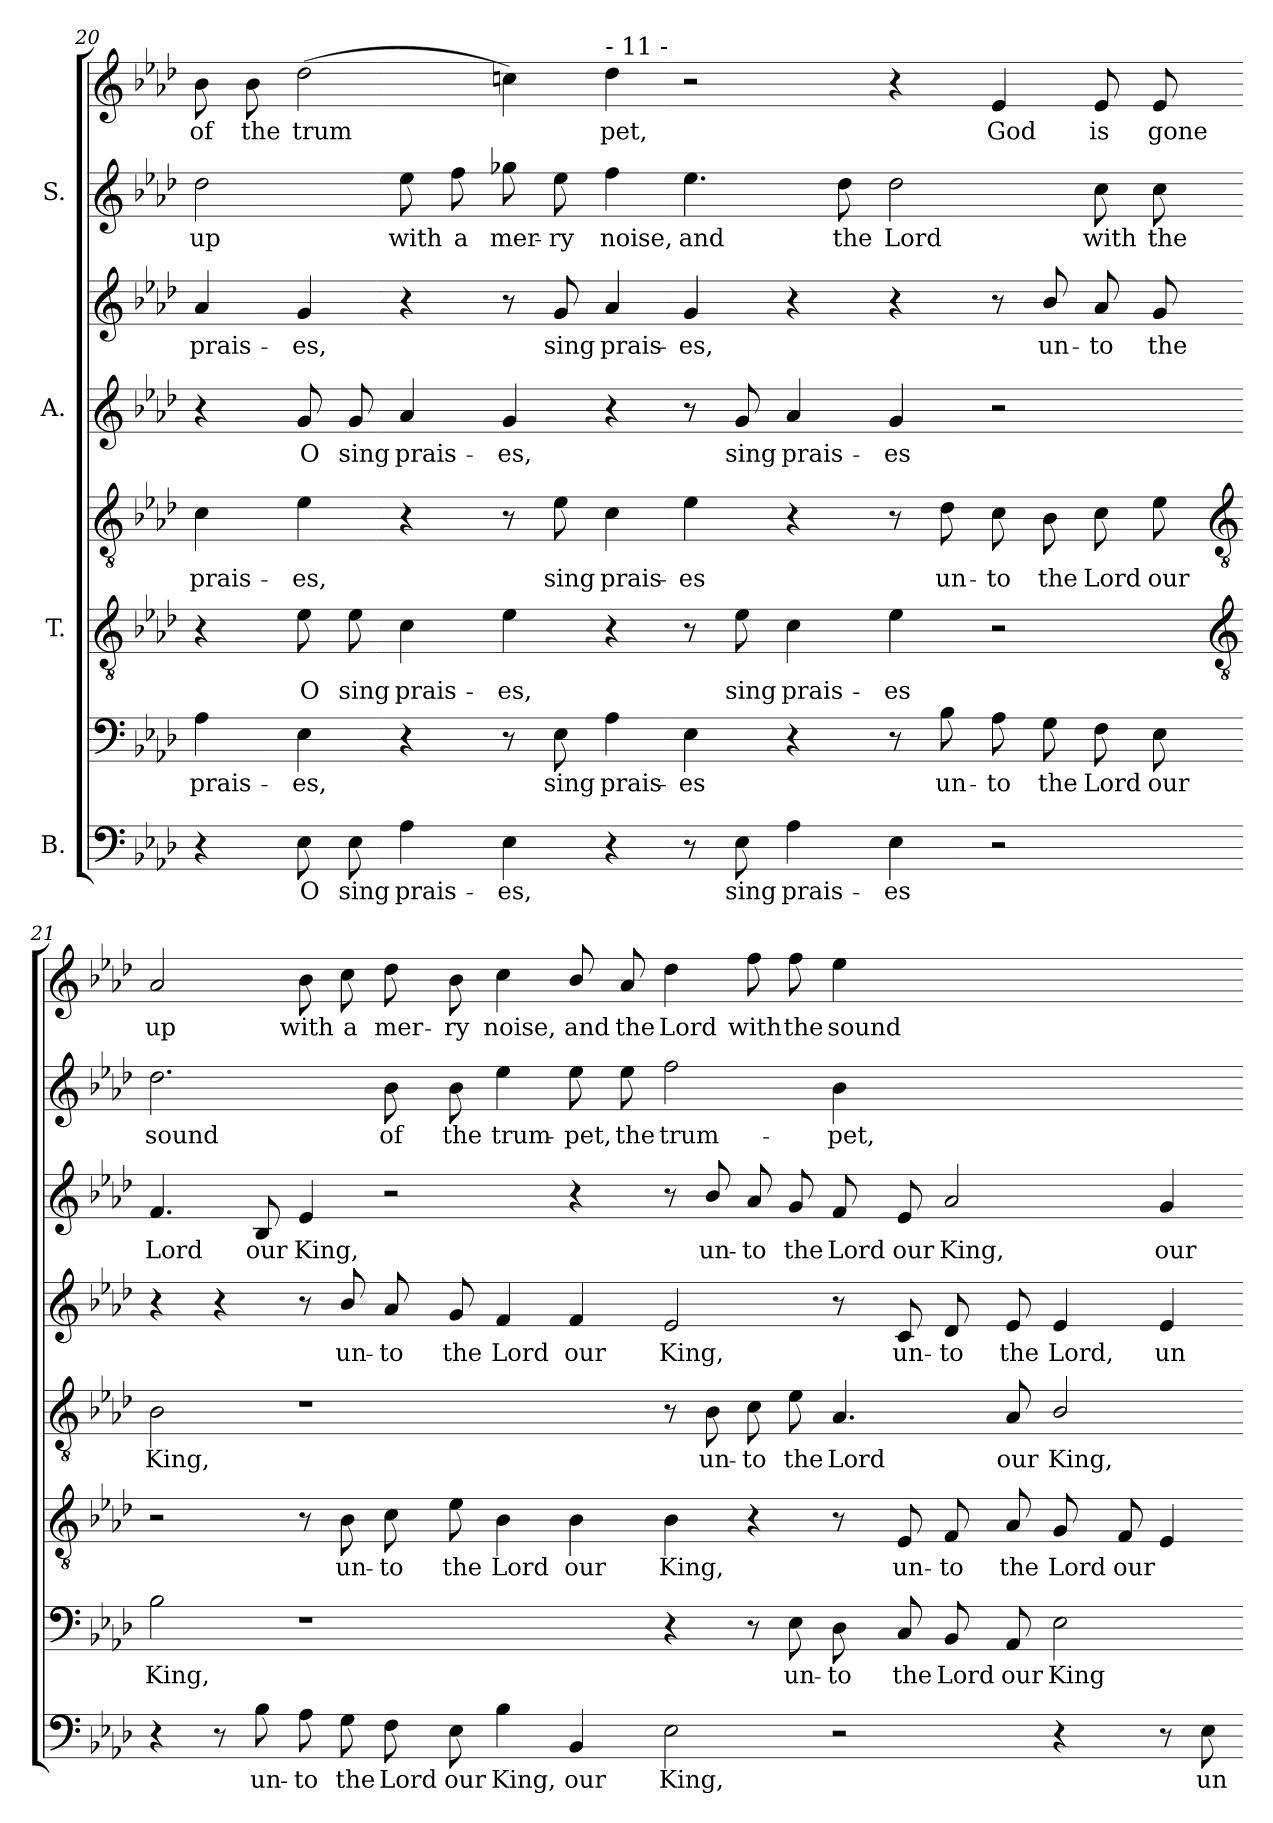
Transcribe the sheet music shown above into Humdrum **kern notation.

**kern	**text	**kern	**text	**kern	**text	**kern	**text	**kern	**text	**kern	**text	**kern	**text	**kern	**text
*part4	*part4	*part4	*part4	*part3	*part3	*part3	*part3	*part2	*part2	*part2	*part2	*part1	*part1	*part1	*part1
*staff8	*staff8	*staff7	*staff7	*staff6	*staff6	*staff5	*staff5	*staff4	*staff4	*staff3	*staff3	*staff2	*staff2	*staff1	*staff1
*I"B.	*	*	*	*I"T.	*	*	*	*I"A.	*	*	*	*I"S.	*	*	*
!!LO:LB:g=z
*clefF4	*	*clefF4	*	*clefGv2	*	*clefGv2	*	*clefG2	*	*clefG2	*	*clefG2	*	*clefG2	*
*k[b-e-a-d-]	*	*k[b-e-a-d-]	*	*k[b-e-a-d-]	*	*k[b-e-a-d-]	*	*k[b-e-a-d-]	*	*k[b-e-a-d-]	*	*k[b-e-a-d-]	*	*k[b-e-a-d-]	*
*A-:	*	*A-:	*	*A-:	*	*A-:	*	*A-:	*	*A-:	*	*A-:	*	*A-:	*
=20	=20	=20	=20	=20	=20	=20	=20	=20	=20	=20	=20	=20	=20	=20	=20
!	!	!	!LO:LY:b	!	!	!	!LO:LY:b	!	!	!	!LO:LY:b	!	!LO:LY:b	!	!LO:LY:b
4r	.	4A-	prais-	4r	.	4c	prais-	4r	.	4a-	prais-	2dd-	up	8b-	of
!	!	!	!	!	!	!	!	!	!	!	!	!	!	!	!LO:LY:b
.	.	.	.	.	.	.	.	.	.	.	.	.	.	8b-	the
!	!LO:LY:b	!	!LO:LY:b	!	!LO:LY:b	!	!LO:LY:b	!	!LO:LY:b	!	!LO:LY:b	!	!	!	!LO:LY:b
8E-	O	4E-	-es,	8e-	O	4e-	-es,	8g	O	4g	-es,	.	.	(>2dd-	trum
!	!LO:LY:b	!	!	!	!LO:LY:b	!	!	!	!LO:LY:b	!	!	!	!	!	!
8E-	sing	.	.	8e-	sing	.	.	8g	sing	.	.	.	.	.	.
!	!LO:LY:b	!	!	!	!LO:LY:b	!	!	!	!LO:LY:b	!	!	!	!LO:LY:b	!	!
4A-	prais-	4r	.	4c	prais-	4r	.	4a-	prais-	4r	.	8ee-	with	.	.
!	!	!	!	!	!	!	!	!	!	!	!	!	!LO:LY:b	!	!
.	.	.	.	.	.	.	.	.	.	.	.	8ff	a	.	.
!	!LO:LY:b	!	!	!	!LO:LY:b	!	!	!	!LO:LY:b	!	!	!	!LO:LY:b	!	!
4E-	-es,	8r	.	4e-	-es,	8r	.	4g	-es,	8r	.	8gg-X	mer-	4ccn)	.
!	!	!	!LO:LY:b	!	!	!	!LO:LY:b	!	!	!	!LO:LY:b	!	!LO:LY:b	!	!
.	.	8E-	sing	.	.	8e-	sing	.	.	8g	sing	8ee-	-ry	.	.
!	!	!	!	!	!	!	!	!	!	!	!	!	!	!LO:TX:a:t=- 11 -	!
!	!	!	!LO:LY:b	!	!	!	!LO:LY:b	!	!	!	!LO:LY:b	!	!LO:LY:b	!	!LO:LY:b
4r	.	4A-	prais-	4r	.	4c	prais-	4r	.	4a-	prais-	4ff	noise,	4dd-	pet,
!	!	!	!LO:LY:b	!	!	!	!LO:LY:b	!	!	!	!LO:LY:b	!	!LO:LY:b	!	!
8r	.	4E-	-es	8r	.	4e-	-es	8r	.	4g	-es,	4.ee-	and	2r	.
!	!LO:LY:b	!	!	!	!LO:LY:b	!	!	!	!LO:LY:b	!	!	!	!	!	!
8E-	sing	.	.	8e-	sing	.	.	8g	sing	.	.	.	.	.	.
!	!LO:LY:b	!	!	!	!LO:LY:b	!	!	!	!LO:LY:b	!	!	!	!	!	!
4A-	prais-	4r	.	4c	prais-	4r	.	4a-	prais-	4r	.	.	.	.	.
!	!	!	!	!	!	!	!	!	!	!	!	!	!LO:LY:b	!	!
.	.	.	.	.	.	.	.	.	.	.	.	8dd-	the	.	.
!	!LO:LY:b	!	!	!	!LO:LY:b	!	!	!	!LO:LY:b	!	!	!	!LO:LY:b	!	!
4E-	-es	8r	.	4e-	-es	8r	.	4g	-es	4r	.	2dd-	Lord	4r	.
!	!	!	!LO:LY:b	!	!	!	!LO:LY:b	!	!	!	!	!	!	!	!
.	.	8B-	un-	.	.	8d-	un-	.	.	.	.	.	.	.	.
!	!	!	!LO:LY:b	!	!	!	!LO:LY:b	!	!	!	!	!	!	!	!LO:LY:b
2r	.	8A-	-to	2r	.	8c	-to	2r	.	8r	.	.	.	4e-	God
!	!	!	!LO:LY:b	!	!	!	!LO:LY:b	!	!	!	!LO:LY:b	!	!	!	!
.	.	8G	the	.	.	8B-	the	.	.	8b-/	un-	.	.	.	.
!	!	!	!LO:LY:b	!	!	!	!LO:LY:b	!	!	!	!LO:LY:b	!	!LO:LY:b	!	!LO:LY:b
.	.	8F	Lord	.	.	8c	Lord	.	.	8a-	-to	8cc	with	8e-	is
!	!	!	!LO:LY:b	!	!	!	!LO:LY:b	!	!	!	!LO:LY:b	!	!LO:LY:b	!	!LO:LY:b
.	.	8E-	our	.	.	8e-	our	.	.	8g	the	8cc	the	8e-	gone
!!LO:LB:g=z
=21-	=21-	=21-	=21-	=21-	=21-	=21-	=21-	=21-	=21-	=21-	=21-	=21-	=21-	=21-	=21-
*	*	*	*	*clefGv2	*	*clefGv2	*	*	*	*	*	*	*	*	*
!	!	!	!LO:LY:b	!	!	!	!LO:LY:b	!	!	!	!LO:LY:b	!	!LO:LY:b	!	!LO:LY:b
4r	.	2B-	King,	2r	.	2B-	King,	4r	.	4.f	Lord	2.dd-	sound	2a-	up
8r	.	.	.	.	.	.	.	4r	.	.	.	.	.	.	.
!	!LO:LY:b	!	!	!	!	!	!	!	!	!	!LO:LY:b	!	!	!	!
8B-	un-	.	.	.	.	.	.	.	.	8B-	our	.	.	.	.
!	!LO:LY:b	!	!	!	!	!	!	!	!	!	!LO:LY:b	!	!	!	!LO:LY:b
8A-	-to	1r	.	8r	.	1r	.	8r	.	4e-	King,	.	.	8b-	with
!	!LO:LY:b	!	!	!	!LO:LY:b	!	!	!	!LO:LY:b	!	!	!	!	!	!LO:LY:b
8G	the	.	.	8B-	un-	.	.	8b-/	un-	.	.	.	.	8cc	a
!	!LO:LY:b	!	!	!	!LO:LY:b	!	!	!	!LO:LY:b	!	!	!	!LO:LY:b	!	!LO:LY:b
8F	Lord	.	.	8c	-to	.	.	8a-	-to	2r	.	8b-	of	8dd-	mer-
!	!LO:LY:b	!	!	!	!LO:LY:b	!	!	!	!LO:LY:b	!	!	!	!LO:LY:b	!	!LO:LY:b
8E-	our	.	.	8e-	the	.	.	8g	the	.	.	8b-	the	8b-	-ry
!	!LO:LY:b	!	!	!	!LO:LY:b	!	!	!	!LO:LY:b	!	!	!	!LO:LY:b	!	!LO:LY:b
4B-	King,	.	.	4B-	Lord	.	.	4f	Lord	.	.	4ee-	trum-	4cc	noise,
!	!LO:LY:b	!	!	!	!LO:LY:b	!	!	!	!LO:LY:b	!	!	!	!LO:LY:b	!	!LO:LY:b
4BB-	our	.	.	4B-	our	.	.	4f	our	4r	.	8ee-	-pet,	8b-/	and
!	!	!	!	!	!	!	!	!	!	!	!	!	!LO:LY:b	!	!LO:LY:b
.	.	.	.	.	.	.	.	.	.	.	.	8ee-	the	8a-	the
!	!LO:LY:b	!	!	!	!LO:LY:b	!	!	!	!LO:LY:b	!	!	!	!LO:LY:b	!	!LO:LY:b
2E-	King,	4r	.	4B-	King,	8r	.	2e-	King,	8r	.	2ff	trum-	4dd-	Lord
!	!	!	!	!	!	!	!LO:LY:b	!	!	!	!LO:LY:b	!	!	!	!
.	.	.	.	.	.	8B-	un-	.	.	8b-/	un-	.	.	.	.
!	!	!	!	!	!	!	!LO:LY:b	!	!	!	!LO:LY:b	!	!	!	!LO:LY:b
.	.	8r	.	4r	.	8c	-to	.	.	8a-/	-to	.	.	8ff	with
!	!	!	!LO:LY:b	!	!	!	!LO:LY:b	!	!	!	!LO:LY:b	!	!	!	!LO:LY:b
.	.	8E-	un-	.	.	8e-	the	.	.	8g	the	.	.	8ff	the
!	!	!	!LO:LY:b	!	!	!	!LO:LY:b	!	!	!	!LO:LY:b	!	!LO:LY:b	!	!LO:LY:b
2r	.	8D-	-to	8r	.	4.A-	Lord	8r	.	8f	Lord	4b-	-pet,	4ee-	sound
!	!	!	!LO:LY:b	!	!LO:LY:b	!	!	!	!LO:LY:b	!	!LO:LY:b	!	!	!	!
.	.	8C	the	8E-	un-	.	.	8c	un-	8e-	our	.	.	.	.
!	!	!	!LO:LY:b	!	!LO:LY:b	!	!	!	!LO:LY:b	!	!LO:LY:b	!	!	!	!
.	.	8BB-	Lord	8F	-to	.	.	8d-	-to	2a-	King,	2.ryy	.	2.ryy	.
!	!	!	!LO:LY:b	!	!LO:LY:b	!	!LO:LY:b	!	!LO:LY:b	!	!	!	!	!	!
.	.	8AA-	our	8A-	the	8A-	our	8e-	the	.	.	.	.	.	.
!	!	!	!LO:LY:b	!	!LO:LY:b	!	!LO:LY:b	!	!LO:LY:b	!	!	!	!	!	!
4r	.	2E-	King	8G	Lord	2B-/	King,	4e-	Lord,	.	.	.	.	.	.
!	!	!	!	!	!LO:LY:b	!	!	!	!	!	!	!	!	!	!
.	.	.	.	8F	our	.	.	.	.	.	.	.	.	.	.
!	!	!	!	!	!	!	!	!	!LO:LY:b	!	!LO:LY:b	!	!	!	!
8r	.	.	.	4E-	.	.	.	4e-	un-	4g	our	.	.	.	.
!	!LO:LY:b	!	!	!	!	!	!	!	!	!	!	!	!	!	!
8E-	un-	.	.	.	.	.	.	.	.	.	.	.	.	.	.
=-	=-	=-	=-	=-	=-	=-	=-	=-	=-	=-	=-	=-	=-	=-	=-
*-	*-	*-	*-	*-	*-	*-	*-	*-	*-	*-	*-	*-	*-	*-	*-
